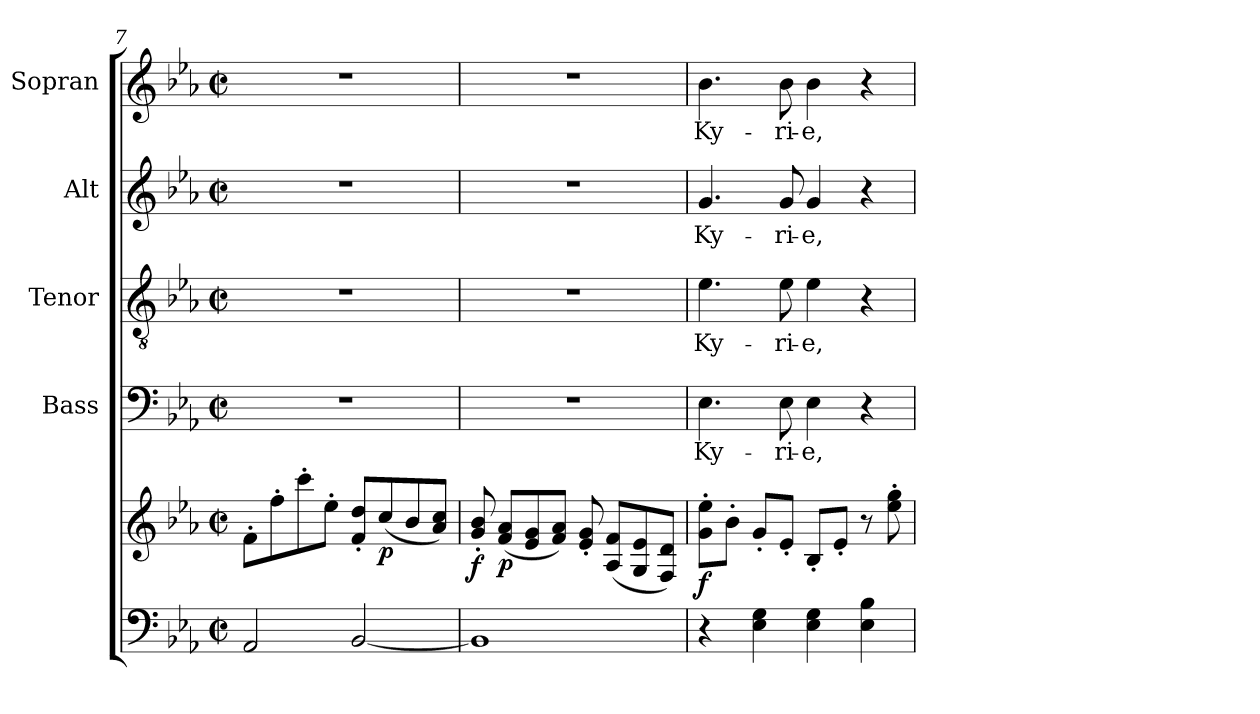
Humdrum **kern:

**kern	**kern	**dynam	**kern	**text	**kern	**text	**kern	**text	**kern	**text
*part5	*part5	*part5	*part4	*part4	*part3	*part3	*part2	*part2	*part1	*part1
*staff6	*staff5	*staff5/6	*staff4	*staff4	*staff3	*staff3	*staff2	*staff2	*staff1	*staff1
*	*	*	*I"Bass	*	*I"Tenor	*	*I"Alt	*	*I"Sopran	*
*	*	*	*I'B.	*	*I'T.	*	*I'A.	*	*I'S.	*
*clefF4	*clefG2	*	*clefF4	*	*clefGv2	*	*clefG2	*	*clefG2	*
*k[b-e-a-]	*k[b-e-a-]	*	*k[b-e-a-]	*	*k[b-e-a-]	*	*k[b-e-a-]	*	*k[b-e-a-]	*
*E-:	*E-:	*	*E-:	*	*E-:	*	*E-:	*	*E-:	*
*M2/2	*M2/2	*	*M2/2	*	*M2/2	*	*M2/2	*	*M2/2	*
*met(c|)	*met(c|)	*	*met(c|)	*	*met(c|)	*	*met(c|)	*	*met(c|)	*
=7	=7	=7	=7	=7	=7	=7	=7	=7	=7	=7
2AA-/	8f'>\L	.	1r	.	1r	.	1r	.	1r	.
.	8ff'>\	.	.	.	.	.	.	.	.	.
.	8ccc'>\	.	.	.	.	.	.	.	.	.
.	8ee-'>\J	.	.	.	.	.	.	.	.	.
[2BB-/	8f/'< 8dd/'<L	.	.	.	.	.	.	.	.	.
!	!	!LO:DY:b	!	!	!	!	!	!	!	!
.	(<8cc/	p	.	.	.	.	.	.	.	.
.	8b-/	.	.	.	.	.	.	.	.	.
.	8a-/ 8cc/J)	.	.	.	.	.	.	.	.	.
=8	=8	=8	=8	=8	=8	=8	=8	=8	=8	=8
!	!	!LO:DY:b	!	!	!	!	!	!	!	!
1BB-]	8g/'< 8b-/'<	f	1r	.	1r	.	1r	.	1r	.
!	!	!LO:DY:b	!	!	!	!	!	!	!	!
.	(<8f/ 8a-/L	p	.	.	.	.	.	.	.	.
.	8e-/ 8g/	.	.	.	.	.	.	.	.	.
.	8f/ 8a-/J)	.	.	.	.	.	.	.	.	.
.	8e-/'< 8g/'<	.	.	.	.	.	.	.	.	.
.	(<8A-/ 8f/L	.	.	.	.	.	.	.	.	.
.	8G/ 8e-/	.	.	.	.	.	.	.	.	.
.	8F/ 8d/J)	.	.	.	.	.	.	.	.	.
=9	=9	=9	=9	=9	=9	=9	=9	=9	=9	=9
!	!	!LO:DY:b	!	!LO:LY:b	!	!LO:LY:b	!	!LO:LY:b	!	!LO:LY:b
4r	8g\'> 8ee-\'>L	f	4.E-\	Ky-	4.e-\	Ky-	4.g/	Ky-	4.b-\	Ky-
.	8b-'>\J	.	.	.	.	.	.	.	.	.
4E-\ 4G\	8g'</L	.	.	.	.	.	.	.	.	.
!	!	!	!	!LO:LY:b	!	!LO:LY:b	!	!LO:LY:b	!	!LO:LY:b
.	8e-'</J	.	8E-\	-ri-	8e-\	-ri-	8g/	-ri-	8b-\	-ri-
!	!	!	!	!LO:LY:b	!	!LO:LY:b	!	!LO:LY:b	!	!LO:LY:b
4E-\ 4G\	8B-'</L	.	4E-\	-e,	4e-\	-e,	4g/	-e,	4b-\	-e,
.	8e-'</J	.	.	.	.	.	.	.	.	.
4E-\ 4B-\	8r	.	4r	.	4r	.	4r	.	4r	.
.	8ee-\'> 8gg\'>	.	.	.	.	.	.	.	.	.
=	=	=	=	=	=	=	=	=	=	=
*-	*-	*-	*-	*-	*-	*-	*-	*-	*-	*-
